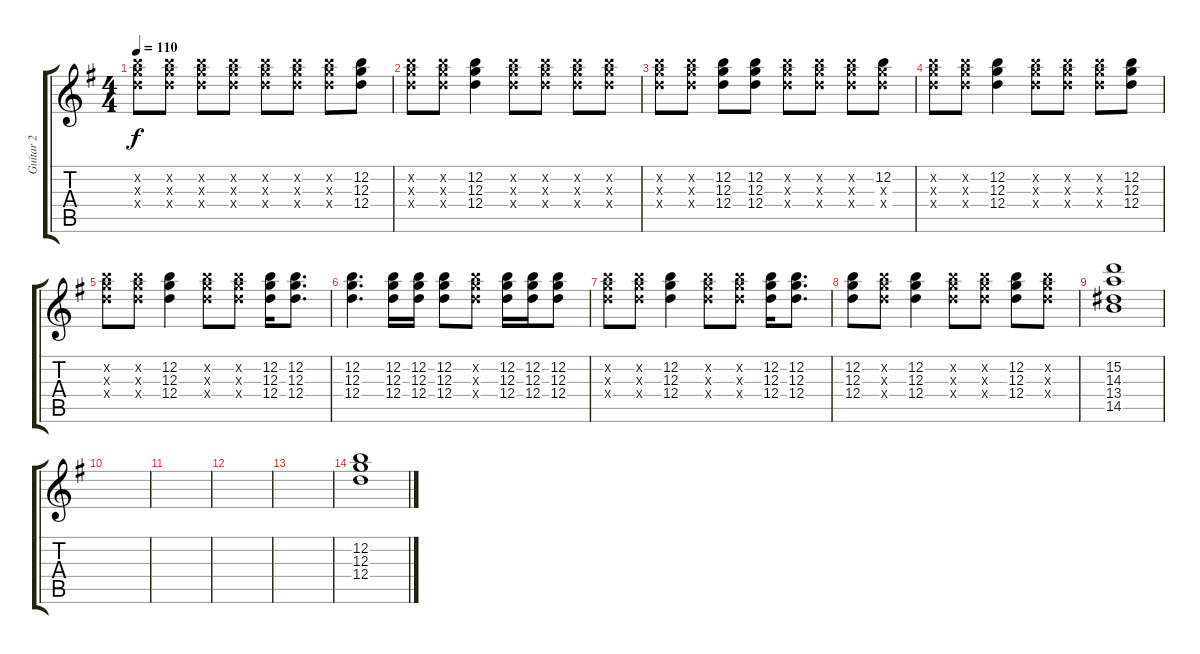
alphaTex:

\track ("Guitar 2" "Guitar 2") {instrument electricguitarclean}
\staff {score tabs}
\tuning (E4 B3 G3 D3 A2 E2) {hide}
\ts (4 4)
\tempo 110
\clef g2
\ks g
(12.2{x} 12.3{x} 12.4{x}).8{dy f} (12.2{x} 12.3{x} 12.4{x}).8 (12.2{x} 12.3{x} 12.4{x}).8 (12.2{x} 12.3{x} 12.4{x}).8 (12.2{x} 12.3{x} 12.4{x}).8 (12.2{x} 12.3{x} 12.4{x}).8 (12.2{x} 12.3{x} 12.4{x}).8 (12.2 12.3 12.4).8 |
(12.2{x} 12.3{x} 12.4{x}).8 (12.2{x} 12.3{x} 12.4{x}).8 (12.2 12.3 12.4).4 (12.2{x} 12.3{x} 12.4{x}).8 (12.2{x} 12.3{x} 12.4{x}).8 (12.2{x} 12.3{x} 12.4{x}).8 (12.2{x} 12.3{x} 12.4{x}).8 |
(12.2{x} 12.3{x} 12.4{x}).8 (12.2{x} 12.3{x} 12.4{x}).8 (12.2 12.3 12.4).8 (12.2 12.3 12.4).8 (12.2{x} 12.3{x} 12.4{x}).8 (12.2{x} 12.3{x} 12.4{x}).8 (12.2{x} 12.3{x} 12.4{x}).8 (12.2 12.3{x} 12.4{x}).8 |
(12.2{x} 12.3{x} 12.4{x}).8 (12.2{x} 12.3{x} 12.4{x}).8 (12.2 12.3 12.4).4 (12.2{x} 12.3{x} 12.4{x}).8 (12.2{x} 12.3{x} 12.4{x}).8 (12.2{x} 12.3{x} 12.4{x}).8 (12.2 12.3 12.4).8 |
(12.2{x} 12.3{x} 12.4{x}).8 (12.2{x} 12.3{x} 12.4{x}).8 (12.2 12.3 12.4).4 (12.2{x} 12.3{x} 12.4{x}).8 (12.2{x} 12.3{x} 12.4{x}).8 (12.2 12.3 12.4).16 (12.2 12.3 12.4).8{d} |
(12.2 12.3 12.4).4{d} (12.2 12.3 12.4).16 (12.2 12.3 12.4).16 (12.2 12.3 12.4).8 (12.2{x} 12.3{x} 12.4{x}).8 (12.2 12.3 12.4).16 (12.2 12.3 12.4).16 (12.2 12.3 12.4).8 |
(12.2{x} 12.3{x} 12.4{x}).8 (12.2{x} 12.3{x} 12.4{x}).8 (12.2 12.3 12.4).4 (12.2{x} 12.3{x} 12.4{x}).8 (12.2{x} 12.3{x} 12.4{x}).8 (12.2 12.3 12.4).16 (12.2 12.3 12.4).8{d} |
(12.2 12.3 12.4).8 (12.2{x} 12.3{x} 12.4{x}).8 (12.2 12.3 12.4).4 (12.2{x} 12.3{x} 12.4{x}).8 (12.2{x} 12.3{x} 12.4{x}).8 (12.2 12.3 12.4).8 (12.2{x} 12.3{x} 12.4{x}).8 |
(15.2 14.3 13.4 14.5).1 |
|
|
|
|
(12.2 12.3 12.4).1
